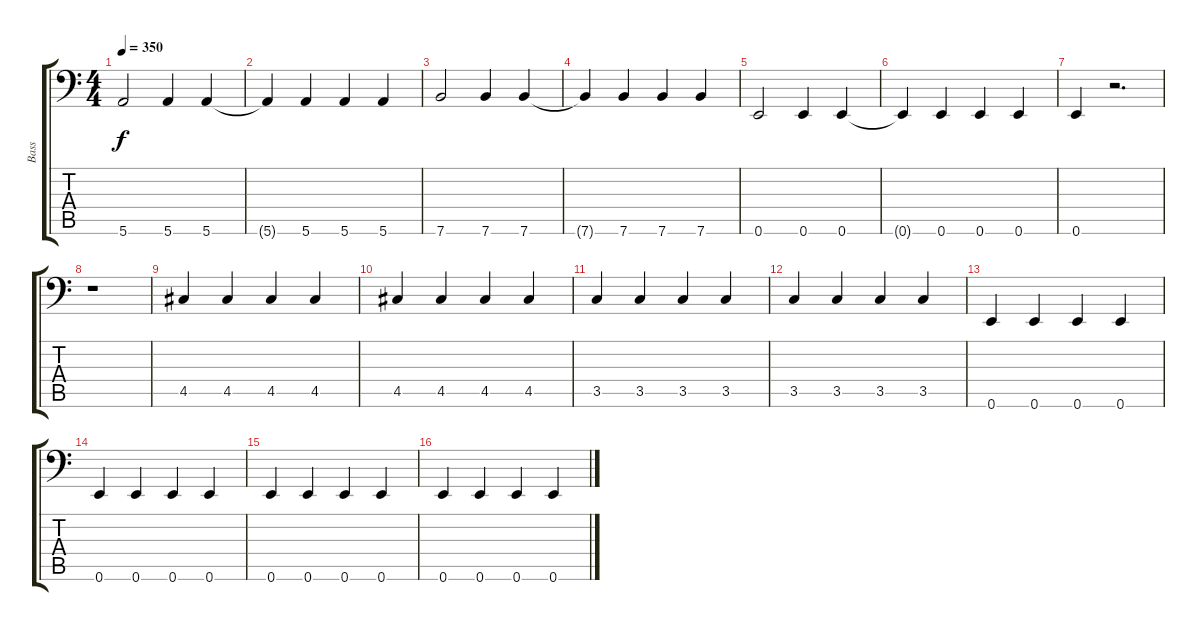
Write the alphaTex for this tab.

\track ("Bass" "Bass") {instrument electricbasspick}
\staff {score tabs}
\tuning (E3 B2 G2 D2 A1 E1) {hide}
\ts (4 4)
\tempo 350
\clef f4
\ks c
5.6.2{dy f} 5.6.4 5.6.4 |
5.6{t}.4 5.6.4 5.6.4 5.6.4 |
7.6.2 7.6.4 7.6.4 |
7.6{t}.4 7.6.4 7.6.4 7.6.4 |
0.6.2 0.6.4 0.6.4 |
0.6{t}.4 0.6.4 0.6.4 0.6.4 |
0.6.4 r.2{d} |
r.1 |
4.5.4 4.5.4 4.5.4 4.5.4 |
4.5.4 4.5.4 4.5.4 4.5.4 |
3.5.4 3.5.4 3.5.4 3.5.4 |
3.5.4 3.5.4 3.5.4 3.5.4 |
0.6.4 0.6.4 0.6.4 0.6.4 |
0.6.4 0.6.4 0.6.4 0.6.4 |
0.6.4 0.6.4 0.6.4 0.6.4 |
0.6.4 0.6.4 0.6.4 0.6.4
